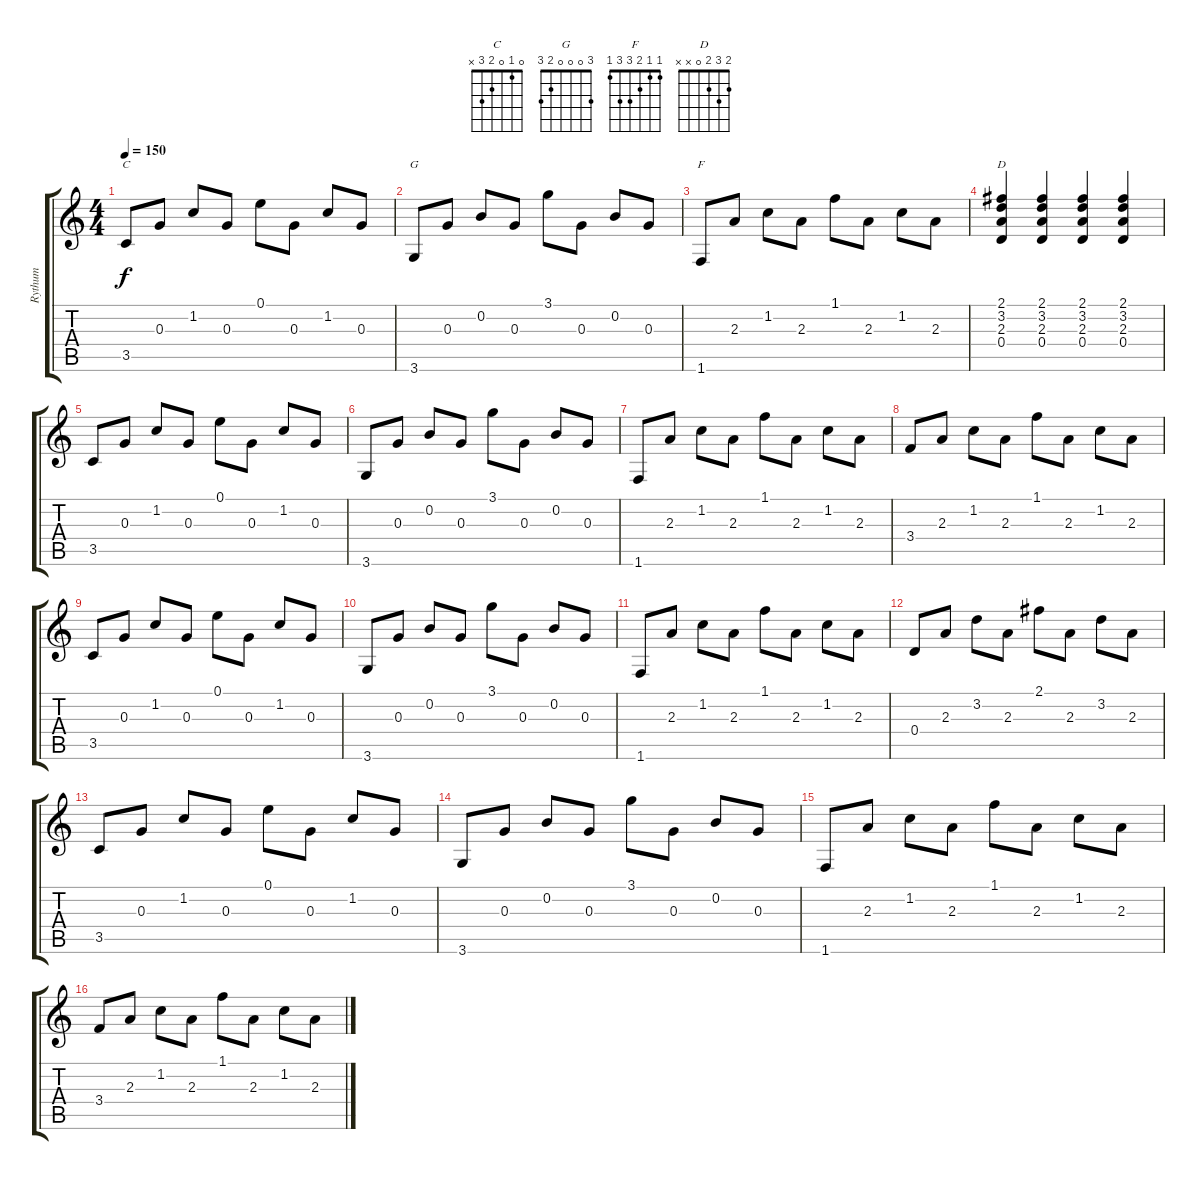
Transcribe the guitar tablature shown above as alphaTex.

\track ("Rythum" "Rythum") {instrument acousticguitarnylon}
\staff {score tabs}
\tuning (E4 B3 G3 D3 A2 E2) {hide}
\chord ("C" 0 1 0 2 3 x)
\chord ("G" 3 0 0 0 2 3)
\chord ("F" 1 1 2 3 3 1)
\chord ("D" 2 3 2 0 x x)
\ts (4 4)
\tempo 150
\clef g2
\ks c
3.5.8{ch "C" dy f} 0.3.8 1.2.8 0.3.8 0.1.8 0.3.8 1.2.8 0.3.8 |
3.6.8{ch "G"} 0.3.8 0.2.8 0.3.8 3.1.8 0.3.8 0.2.8 0.3.8 |
1.6.8{ch "F"} 2.3.8 1.2.8 2.3.8 1.1.8 2.3.8 1.2.8 2.3.8 |
(2.1 3.2 2.3 0.4).4{ch "D"} (2.1 3.2 2.3 0.4).4 (2.1 3.2 2.3 0.4).4 (2.1 3.2 2.3 0.4).4 |
3.5.8 0.3.8 1.2.8 0.3.8 0.1.8 0.3.8 1.2.8 0.3.8 |
3.6.8 0.3.8 0.2.8 0.3.8 3.1.8 0.3.8 0.2.8 0.3.8 |
1.6.8 2.3.8 1.2.8 2.3.8 1.1.8 2.3.8 1.2.8 2.3.8 |
3.4.8 2.3.8 1.2.8 2.3.8 1.1.8 2.3.8 1.2.8 2.3.8 |
3.5.8 0.3.8 1.2.8 0.3.8 0.1.8 0.3.8 1.2.8 0.3.8 |
3.6.8 0.3.8 0.2.8 0.3.8 3.1.8 0.3.8 0.2.8 0.3.8 |
1.6.8 2.3.8 1.2.8 2.3.8 1.1.8 2.3.8 1.2.8 2.3.8 |
0.4.8 2.3.8 3.2.8 2.3.8 2.1.8 2.3.8 3.2.8 2.3.8 |
3.5.8 0.3.8 1.2.8 0.3.8 0.1.8 0.3.8 1.2.8 0.3.8 |
3.6.8 0.3.8 0.2.8 0.3.8 3.1.8 0.3.8 0.2.8 0.3.8 |
1.6.8 2.3.8 1.2.8 2.3.8 1.1.8 2.3.8 1.2.8 2.3.8 |
3.4.8 2.3.8 1.2.8 2.3.8 1.1.8 2.3.8 1.2.8 2.3.8
